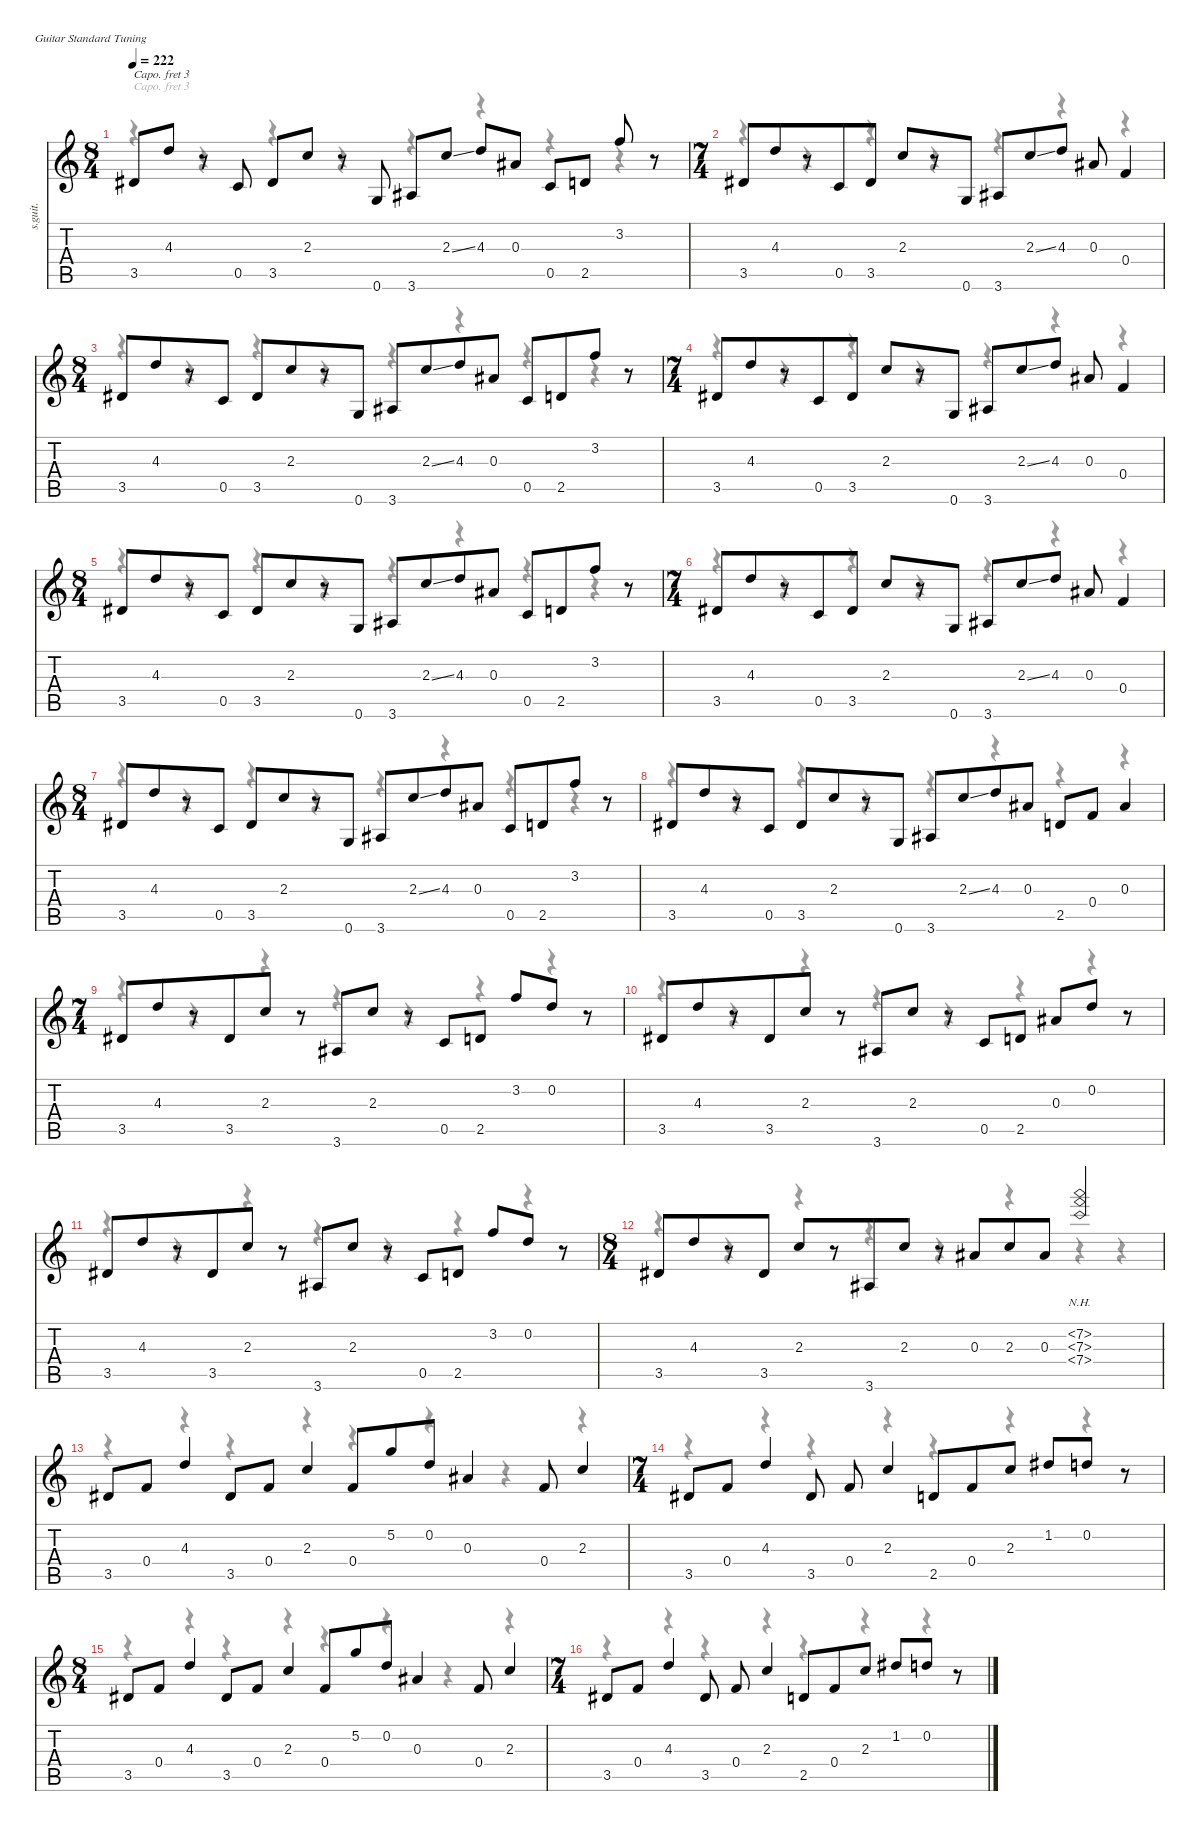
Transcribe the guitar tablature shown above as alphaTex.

\defaultSystemsLayout 4
\hideDynamics
\bracketExtendMode nobrackets
\otherSystemsTrackNameOrientation horizontal
\track ("Track 1" "s.guit.") {instrument acousticguitarsteel}
\staff {score tabs}
\capo 3
\tuning (E4 B3 G3 D3 A2 E2)
\voice
\ts (8 4)
\tempo 222
\clef g2
\ks c
3.5{acc #}.8{dy f beam Up} 4.3.8{beam Up} r.8{beam Up} 0.5.8{beam Up} 3.5{acc #}.8{beam Up} 2.3.8{beam Up} r.8{beam Up} 0.6.8{beam Up} 3.6{acc #}.8{beam Up} 2.3{ss}.8{beam Up} 4.3.8{beam Up} 0.3{acc #}.8{beam Up} 0.5.8{beam Up} 2.5.8{beam Up} 3.2.8{beam Up} r.8{beam Up} |
\ts (7 4)
\beaming (8 5 3 3 3)
3.5{acc #}.8{beam Up} 4.3.8{beam Up} r.8{beam Up} 0.5.8{beam Up} 3.5{acc #}.8{beam Up} 2.3.8{beam Up} r.8{beam Up} 0.6.8{beam Up} 3.6{acc #}.8{beam Up} 2.3{ss}.8{beam Up} 4.3.8{beam Up} 0.3{acc #}.8{beam Up} 0.4.4{beam Up} |
\ts (8 4)
\beaming (8 4 4 4 4)
3.5{acc #}.8{beam Up} 4.3.8{beam Up} r.8{beam Up} 0.5.8{beam Up} 3.5{acc #}.8{beam Up} 2.3.8{beam Up} r.8{beam Up} 0.6.8{beam Up} 3.6{acc #}.8{beam Up} 2.3{ss}.8{beam Up} 4.3.8{beam Up} 0.3{acc #}.8{beam Up} 0.5.8{beam Up} 2.5.8{beam Up} 3.2.8{beam Up} r.8{beam Up} |
\ts (7 4)
\beaming (8 5 3 3 3)
3.5{acc #}.8{beam Up} 4.3.8{beam Up} r.8{beam Up} 0.5.8{beam Up} 3.5{acc #}.8{beam Up} 2.3.8{beam Up} r.8{beam Up} 0.6.8{beam Up} 3.6{acc #}.8{beam Up} 2.3{ss}.8{beam Up} 4.3.8{beam Up} 0.3{acc #}.8{beam Up} 0.4.4{beam Up} |
\ts (8 4)
\beaming (8 4 4 4 4)
3.5{acc #}.8{beam Up} 4.3.8{beam Up} r.8{beam Up} 0.5.8{beam Up} 3.5{acc #}.8{beam Up} 2.3.8{beam Up} r.8{beam Up} 0.6.8{beam Up} 3.6{acc #}.8{beam Up} 2.3{ss}.8{beam Up} 4.3.8{beam Up} 0.3{acc #}.8{beam Up} 0.5.8{beam Up} 2.5.8{beam Up} 3.2.8{beam Up} r.8{beam Up} |
\ts (7 4)
\beaming (8 5 3 3 3)
3.5{acc #}.8{beam Up} 4.3.8{beam Up} r.8{beam Up} 0.5.8{beam Up} 3.5{acc #}.8{beam Up} 2.3.8{beam Up} r.8{beam Up} 0.6.8{beam Up} 3.6{acc #}.8{beam Up} 2.3{ss}.8{beam Up} 4.3.8{beam Up} 0.3{acc #}.8{beam Up} 0.4.4{beam Up} |
\ts (8 4)
\beaming (8 4 4 4 4)
3.5{acc #}.8{beam Up} 4.3.8{beam Up} r.8{beam Up} 0.5.8{beam Up} 3.5{acc #}.8{beam Up} 2.3.8{beam Up} r.8{beam Up} 0.6.8{beam Up} 3.6{acc #}.8{beam Up} 2.3{ss}.8{beam Up} 4.3.8{beam Up} 0.3{acc #}.8{beam Up} 0.5.8{beam Up} 2.5.8{beam Up} 3.2.8{beam Up} r.8{beam Up} |
3.5{acc #}.8{beam Up} 4.3.8{beam Up} r.8{beam Up} 0.5.8{beam Up} 3.5{acc #}.8{beam Up} 2.3.8{beam Up} r.8{beam Up} 0.6.8{beam Up} 3.6{acc #}.8{beam Up} 2.3{ss}.8{beam Up} 4.3.8{beam Up} 0.3{acc #}.8{beam Up} 2.5.8{beam Up} 0.4.8{beam Up} 0.3{acc #}.4{beam Up} |
\ts (7 4)
\beaming (8 5 3 3 3)
3.5{acc #}.8{beam Up} 4.3.8{beam Up} r.8{beam Up} 3.5{acc #}.8{beam Up} 2.3.8{beam Up} r.8{beam Up} 3.6{acc #}.8{beam Up} 2.3.8{beam Up} r.8{beam Up} 0.5.8{beam Up} 2.5.8{beam Up} 3.2.8{beam Up} 0.2.8{beam Up} r.8{beam Up} |
3.5{acc #}.8{beam Up} 4.3.8{beam Up} r.8{beam Up} 3.5{acc #}.8{beam Up} 2.3.8{beam Up} r.8{beam Up} 3.6{acc #}.8{beam Up} 2.3.8{beam Up} r.8{beam Up} 0.5.8{beam Up} 2.5.8{beam Up} 0.3{acc #}.8{beam Up} 0.2.8{beam Up} r.8{beam Up} |
3.5{acc #}.8{beam Up} 4.3.8{beam Up} r.8{beam Up} 3.5{acc #}.8{beam Up} 2.3.8{beam Up} r.8{beam Up} 3.6{acc #}.8{beam Up} 2.3.8{beam Up} r.8{beam Up} 0.5.8{beam Up} 2.5.8{beam Up} 3.2.8{beam Up} 0.2.8{beam Up} r.8{beam Up} |
\ts (8 4)
\beaming (8 4 4 4 4)
3.5{acc #}.8{beam Up} 4.3.8{beam Up} r.8{beam Up} 3.5{acc #}.8{beam Up} 2.3.8{beam Up} r.8{beam Up} 3.6{acc #}.8{beam Up} 2.3.8{beam Up} r.8{beam Up} 0.3{acc #}.8{beam Up} 2.3.8{beam Up} 0.3{acc #}.8{beam Up} (7.2{nh} 7.3{nh} 7.4{nh}).2{beam Up} |
3.5{acc #}.8{beam Up} 0.4.8{beam Up} 4.3.4{beam Up} 3.5{acc #}.8{beam Up} 0.4.8{beam Up} 2.3.4{beam Up} 0.4.8{beam Up} 5.2.8{beam Up} 0.2.8{beam Up} 0.3{acc #}.4{beam Up} 0.4.8{beam Up} 2.3.4{beam Up} |
\ts (7 4)
\beaming (8 5 3 3 3)
3.5{acc #}.8{beam Up} 0.4.8{beam Up} 4.3.4{beam Up} 3.5{acc #}.8{beam Up} 0.4.8{beam Up} 2.3.4{beam Up} 2.5.8{beam Up} 0.4.8{beam Up} 2.3.8{beam Up} 1.2{acc #}.8{beam Up} 0.2.8{beam Up} r.8{beam Up} |
\ts (8 4)
\beaming (8 4 4 4 4)
3.5{acc #}.8{beam Up} 0.4.8{beam Up} 4.3.4{beam Up} 3.5{acc #}.8{beam Up} 0.4.8{beam Up} 2.3.4{beam Up} 0.4.8{beam Up} 5.2.8{beam Up} 0.2.8{beam Up} 0.3{acc #}.4{beam Up} 0.4.8{beam Up} 2.3.4{beam Up} |
\ts (7 4)
\beaming (8 5 3 3 3)
3.5{acc #}.8{beam Up} 0.4.8{beam Up} 4.3.4{beam Up} 3.5{acc #}.8{beam Up} 0.4.8{beam Up} 2.3.4{beam Up} 2.5.8{beam Up} 0.4.8{beam Up} 2.3.8{beam Up} 1.2{acc #}.8{beam Up} 0.2.8{beam Up} r.8{beam Up}
\voice
\clef g2
\ottava regular
\simile none
\ks c
r.4{dy mf beam Down} r.4{beam Down} r.4{beam Down} r.4{beam Down} r.4{beam Down} r.4{beam Down} r.4{beam Down} r.4{beam Down} |
r.4{beam Down} r.4{beam Down} r.4{beam Down} r.4{beam Down} r.4{beam Down} r.4{beam Down} r.4{beam Down} |
r.4{beam Down} r.4{beam Down} r.4{beam Down} r.4{beam Down} r.4{beam Down} r.4{beam Down} r.4{beam Down} r.4{beam Down} |
r.4{beam Down} r.4{beam Down} r.4{beam Down} r.4{beam Down} r.4{beam Down} r.4{beam Down} r.4{beam Down} |
r.4{beam Down} r.4{beam Down} r.4{beam Down} r.4{beam Down} r.4{beam Down} r.4{beam Down} r.4{beam Down} r.4{beam Down} |
r.4{beam Down} r.4{beam Down} r.4{beam Down} r.4{beam Down} r.4{beam Down} r.4{beam Down} r.4{beam Down} |
r.4{beam Down} r.4{beam Down} r.4{beam Down} r.4{beam Down} r.4{beam Down} r.4{beam Down} r.4{beam Down} r.4{beam Down} |
r.4{beam Down} r.4{beam Down} r.4{beam Down} r.4{beam Down} r.4{beam Down} r.4{beam Down} r.4{beam Down} r.4{beam Down} |
r.4{beam Down} r.4{beam Down} r.4{beam Down} r.4{beam Down} r.4{beam Down} r.4{beam Down} r.4{beam Down} |
r.4{beam Down} r.4{beam Down} r.4{beam Down} r.4{beam Down} r.4{beam Down} r.4{beam Down} r.4{beam Down} |
r.4{beam Down} r.4{beam Down} r.4{beam Down} r.4{beam Down} r.4{beam Down} r.4{beam Down} r.4{beam Down} |
r.4{beam Down} r.4{beam Down} r.4{beam Down} r.4{beam Down} r.4{beam Down} r.4{beam Down} r.4{beam Down} r.4{beam Down} |
r.4{beam Down} r.4{beam Down} r.4{beam Down} r.4{beam Down} r.4{beam Down} r.4{beam Down} r.4{beam Down} r.4{beam Down} |
r.4{beam Down} r.4{beam Down} r.4{beam Down} r.4{beam Down} r.4{beam Down} r.4{beam Down} r.4{beam Down} |
r.4{beam Down} r.4{beam Down} r.4{beam Down} r.4{beam Down} r.4{beam Down} r.4{beam Down} r.4{beam Down} r.4{beam Down} |
r.4{beam Down} r.4{beam Down} r.4{beam Down} r.4{beam Down} r.4{beam Down} r.4{beam Down} r.4{beam Down}
